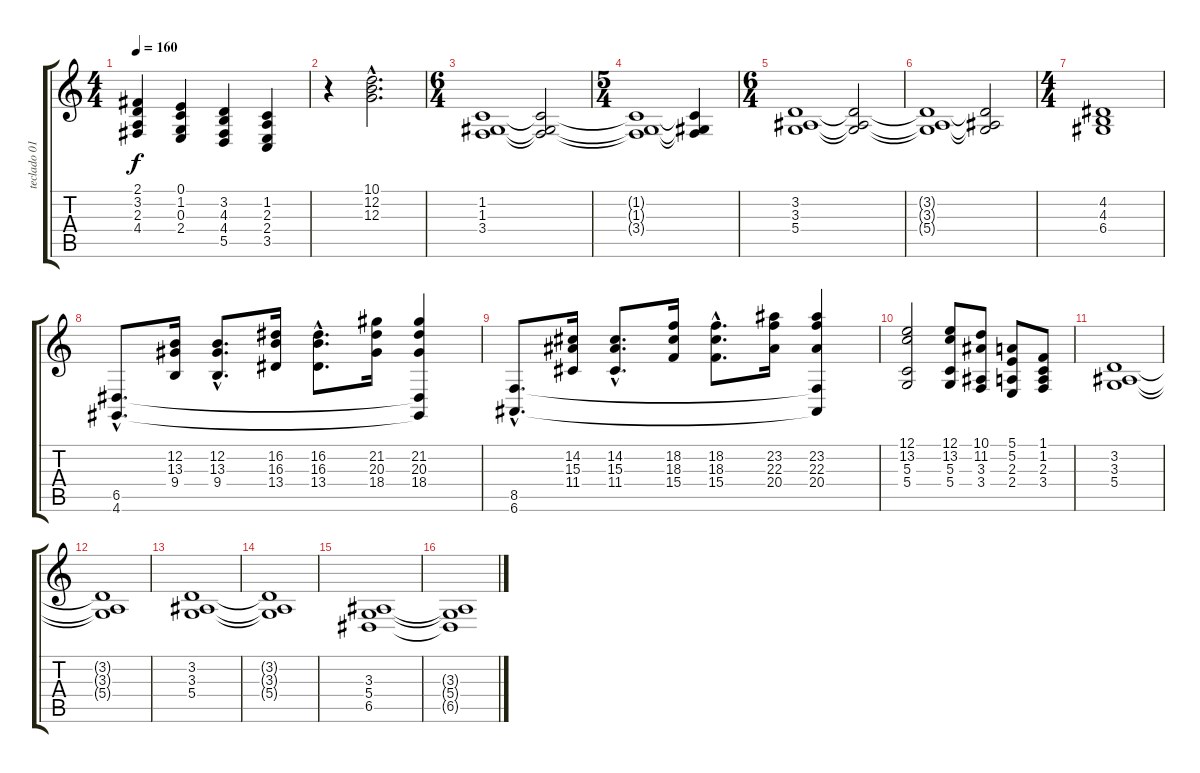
\track ("teclado 01" "teclado 01") {instrument stringensemble1}
\staff {score tabs}
\tuning (E4 B3 G3 D3 A2 E2) {hide}
\ts (4 4)
\tempo 160
\clef g2
\ks c
(2.1 3.2 2.3 4.4).4{dy f} (0.1 1.2 0.3 2.4).4 (3.2 4.3 4.4 5.5).4 (1.2 2.3 2.4 3.5).4 |
r.4 (10.1{hac} 12.2{hac} 12.3{hac}).2{d} |
\ts (6 4)
(1.2 1.3 3.4).1 (1.2{t} 1.3{t} 3.4{t}).2 |
\ts (5 4)
(1.2{t} 1.3{t} 3.4{t}).1 (1.2{t} 1.3{t} 3.4{t}).4 |
\ts (6 4)
(3.2 3.3 5.4).1 (3.2{t} 3.3{t} 5.4{t}).2 |
(3.2{t} 3.3{t} 5.4{t}).1 (3.2{t} 3.3{t} 5.4{t}).2 |
\ts (4 4)
(4.2 4.3 6.4).1 |
(6.5{hac} 4.6{hac}).8{d} (12.2 13.3 9.4).16 (12.2{hac} 13.3{hac} 9.4{hac}).8{d} (16.2 16.3 13.4).16 (16.2{hac} 16.3{hac} 13.4{hac}).8{d} (21.2 20.3 18.4).16 (21.2 20.3 18.4 6.5{t} 4.6{t}).4 |
(8.5{hac} 6.6{hac}).8{d} (14.2 15.3 11.4).16 (14.2{hac} 15.3{hac} 11.4{hac}).8{d} (18.2 18.3 15.4).16 (18.2{hac} 18.3{hac} 15.4{hac}).8{d} (23.2 22.3 20.4).16 (23.2 22.3 20.4 8.5{t} 6.6{t}).4 |
(12.1 13.2 5.3 5.4).2 (12.1 13.2 5.3 5.4).8 (10.1 11.2 3.3 3.4).8 (5.1 5.2 2.3 2.4).8 (1.1 1.2 2.3 3.4).8 |
(3.2 3.3 5.4).1 |
(3.2{t} 3.3{t} 5.4{t}).1 |
(3.2 3.3 5.4).1 |
(3.2{t} 3.3{t} 5.4{t}).1 |
(3.3 5.4 6.5).1 |
(3.3{t} 5.4{t} 6.5{t}).1
